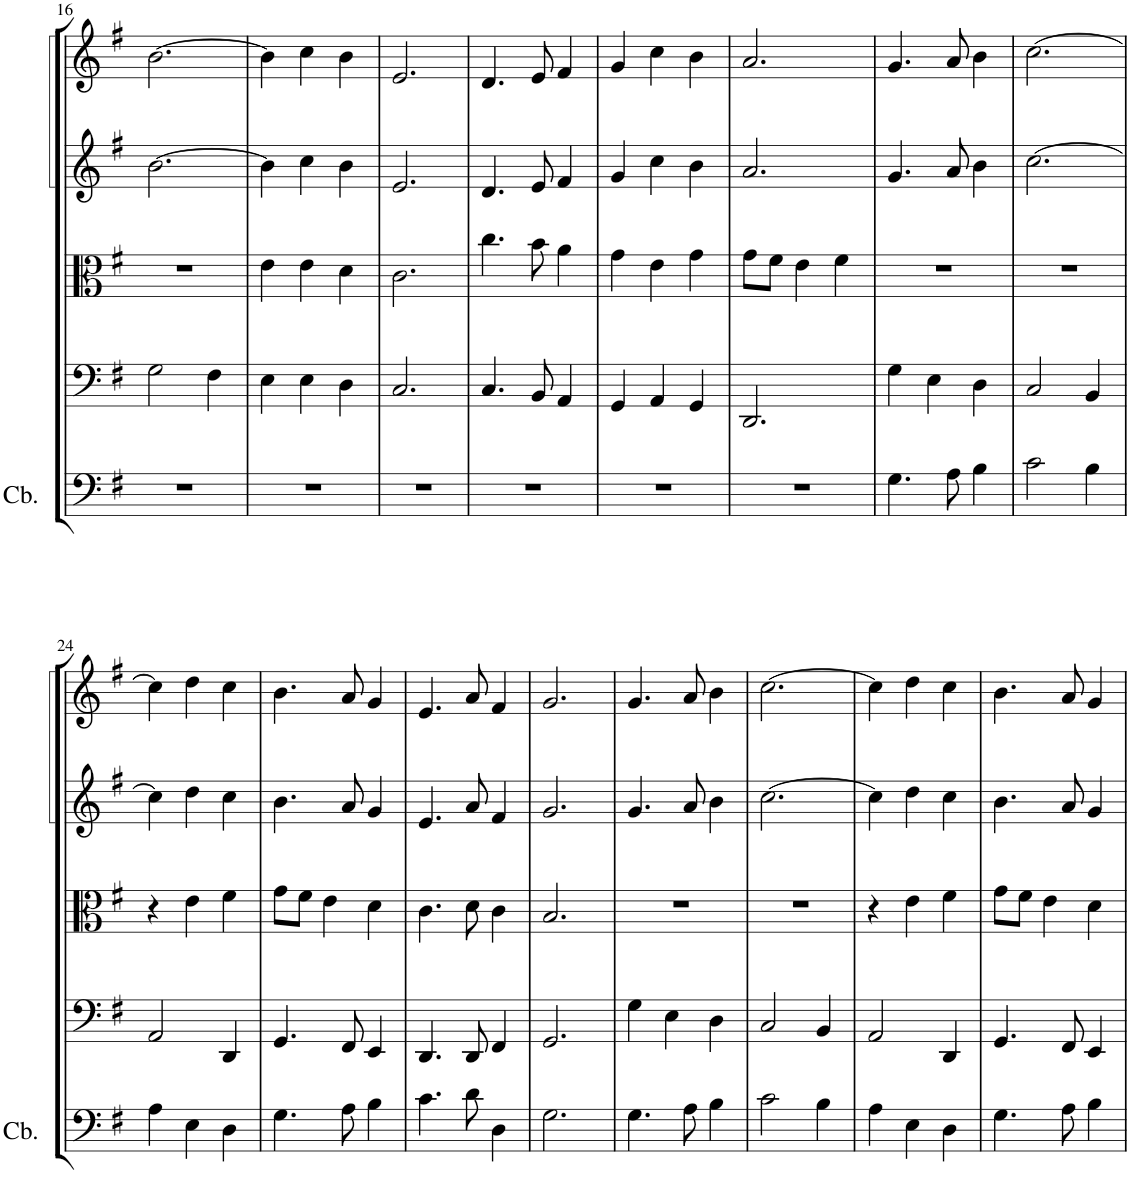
**kern	**kern	**kern	**kern	**kern
*part5	*part4	*part3	*part2	*part1
*staff5	*staff4	*staff3	*staff2	*staff1
*I"Contrabass	*I"Violoncello	*I"Viola	*I"Violin II	*I"Violin I
*I'Cb.	*I'Vc	*I'Vla	*I'Vln	*I'Vln
!!LO:PB:g=z
*clefF4	*clefF4	*clefC3	*clefG2	*clefG2
*Trd7c12	*	*	*	*
*k[f#]	*k[f#]	*k[f#]	*k[f#]	*k[f#]
*M3/4	*M3/4	*M3/4	*M3/4	*M3/4
=16	=16	=16	=16	=16
2.r	2G\	2.r	[2.b\	[2.b\
.	4F#\	.	.	.
=17	=17	=17	=17	=17
2.r	4E\	4e\	4b\]	4b\]
.	4E\	4e\	4cc\	4cc\
.	4D\	4d\	4b\	4b\
=18	=18	=18	=18	=18
2.r	2.C/	2.c\	2.e/	2.e/
=19	=19	=19	=19	=19
2.r	4.C/	4.cc\	4.d/	4.d/
.	8BB/	8b\	8e/	8e/
.	4AA/	4a\	4f#/	4f#/
=20	=20	=20	=20	=20
2.r	4GG/	4g\	4g/	4g/
.	4AA/	4e\	4cc\	4cc\
.	4GG/	4g\	4b\	4b\
=21	=21	=21	=21	=21
2.r	2.DD/	8g\L	2.a/	2.a/
.	.	8f#\J	.	.
.	.	4e\	.	.
.	.	4f#\	.	.
=22	=22	=22	=22	=22
4.G\	4G\	2.r	4.g/	4.g/
.	4E\	.	.	.
8A\	.	.	8a/	8a/
4B\	4D\	.	4b\	4b\
=23	=23	=23	=23	=23
2c\	2C/	2.r	[2.cc\	[2.cc\
4B\	4BB/	.	.	.
!!LO:LB:g=z
=24	=24	=24	=24	=24
4A\	2AA/	4r	4cc\]	4cc\]
4E\	.	4e\	4dd\	4dd\
4D\	4DD/	4f#\	4cc\	4cc\
=25	=25	=25	=25	=25
4.G\	4.GG/	8g\L	4.b\	4.b\
.	.	8f#\J	.	.
.	.	4e\	.	.
8A\	8FF#/	.	8a/	8a/
4B\	4EE/	4d\	4g/	4g/
=26	=26	=26	=26	=26
4.c\	4.DD/	4.c\	4.e/	4.e/
8d\	8DD/	8d\	8a/	8a/
4D\	4FF#/	4c\	4f#/	4f#/
=27	=27	=27	=27	=27
2.G\	2.GG/	2.B/	2.g/	2.g/
=28	=28	=28	=28	=28
4.G\	4G\	2.r	4.g/	4.g/
.	4E\	.	.	.
8A\	.	.	8a/	8a/
4B\	4D\	.	4b\	4b\
=29	=29	=29	=29	=29
2c\	2C/	2.r	[2.cc\	[2.cc\
4B\	4BB/	.	.	.
=30	=30	=30	=30	=30
4A\	2AA/	4r	4cc\]	4cc\]
4E\	.	4e\	4dd\	4dd\
4D\	4DD/	4f#\	4cc\	4cc\
=31	=31	=31	=31	=31
4.G\	4.GG/	8g\L	4.b\	4.b\
.	.	8f#\J	.	.
.	.	4e\	.	.
8A\	8FF#/	.	8a/	8a/
4B\	4EE/	4d\	4g/	4g/
=	=	=	=	=
*-	*-	*-	*-	*-
